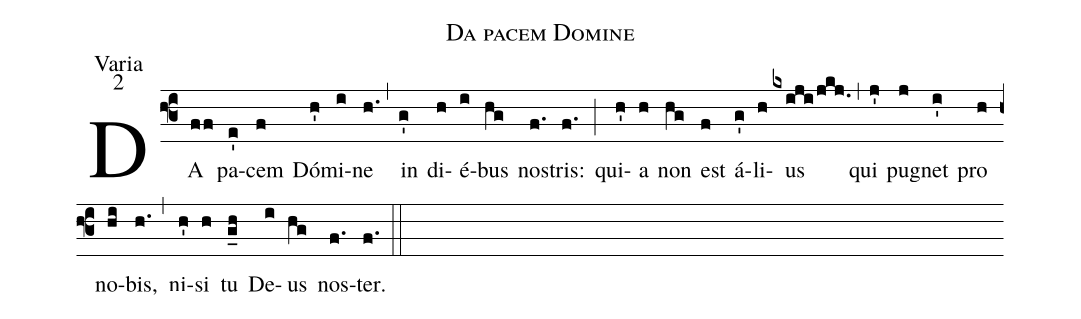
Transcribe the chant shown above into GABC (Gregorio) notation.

name: Da pacem Domine;
office-part: Varia;
mode: 2;
%%
(f3) DA(ff) pa(e')cem(f) Dó(h')mi(i)ne(h.) (,) in(g') di(h)é(i)bus(hg) nos(f.)tris:(f.) (;) qui(h')a(h) non(hg) est(f) á(g')li(h)us(kxiji/jkj.) (,) qui(j') pu(j)gnet(i') pro(h) no(hi)bis,(h.) (,) ni(h')si(h) tu(g_h) De(i)us(hg) nos(f.)ter.(f.) (::)
